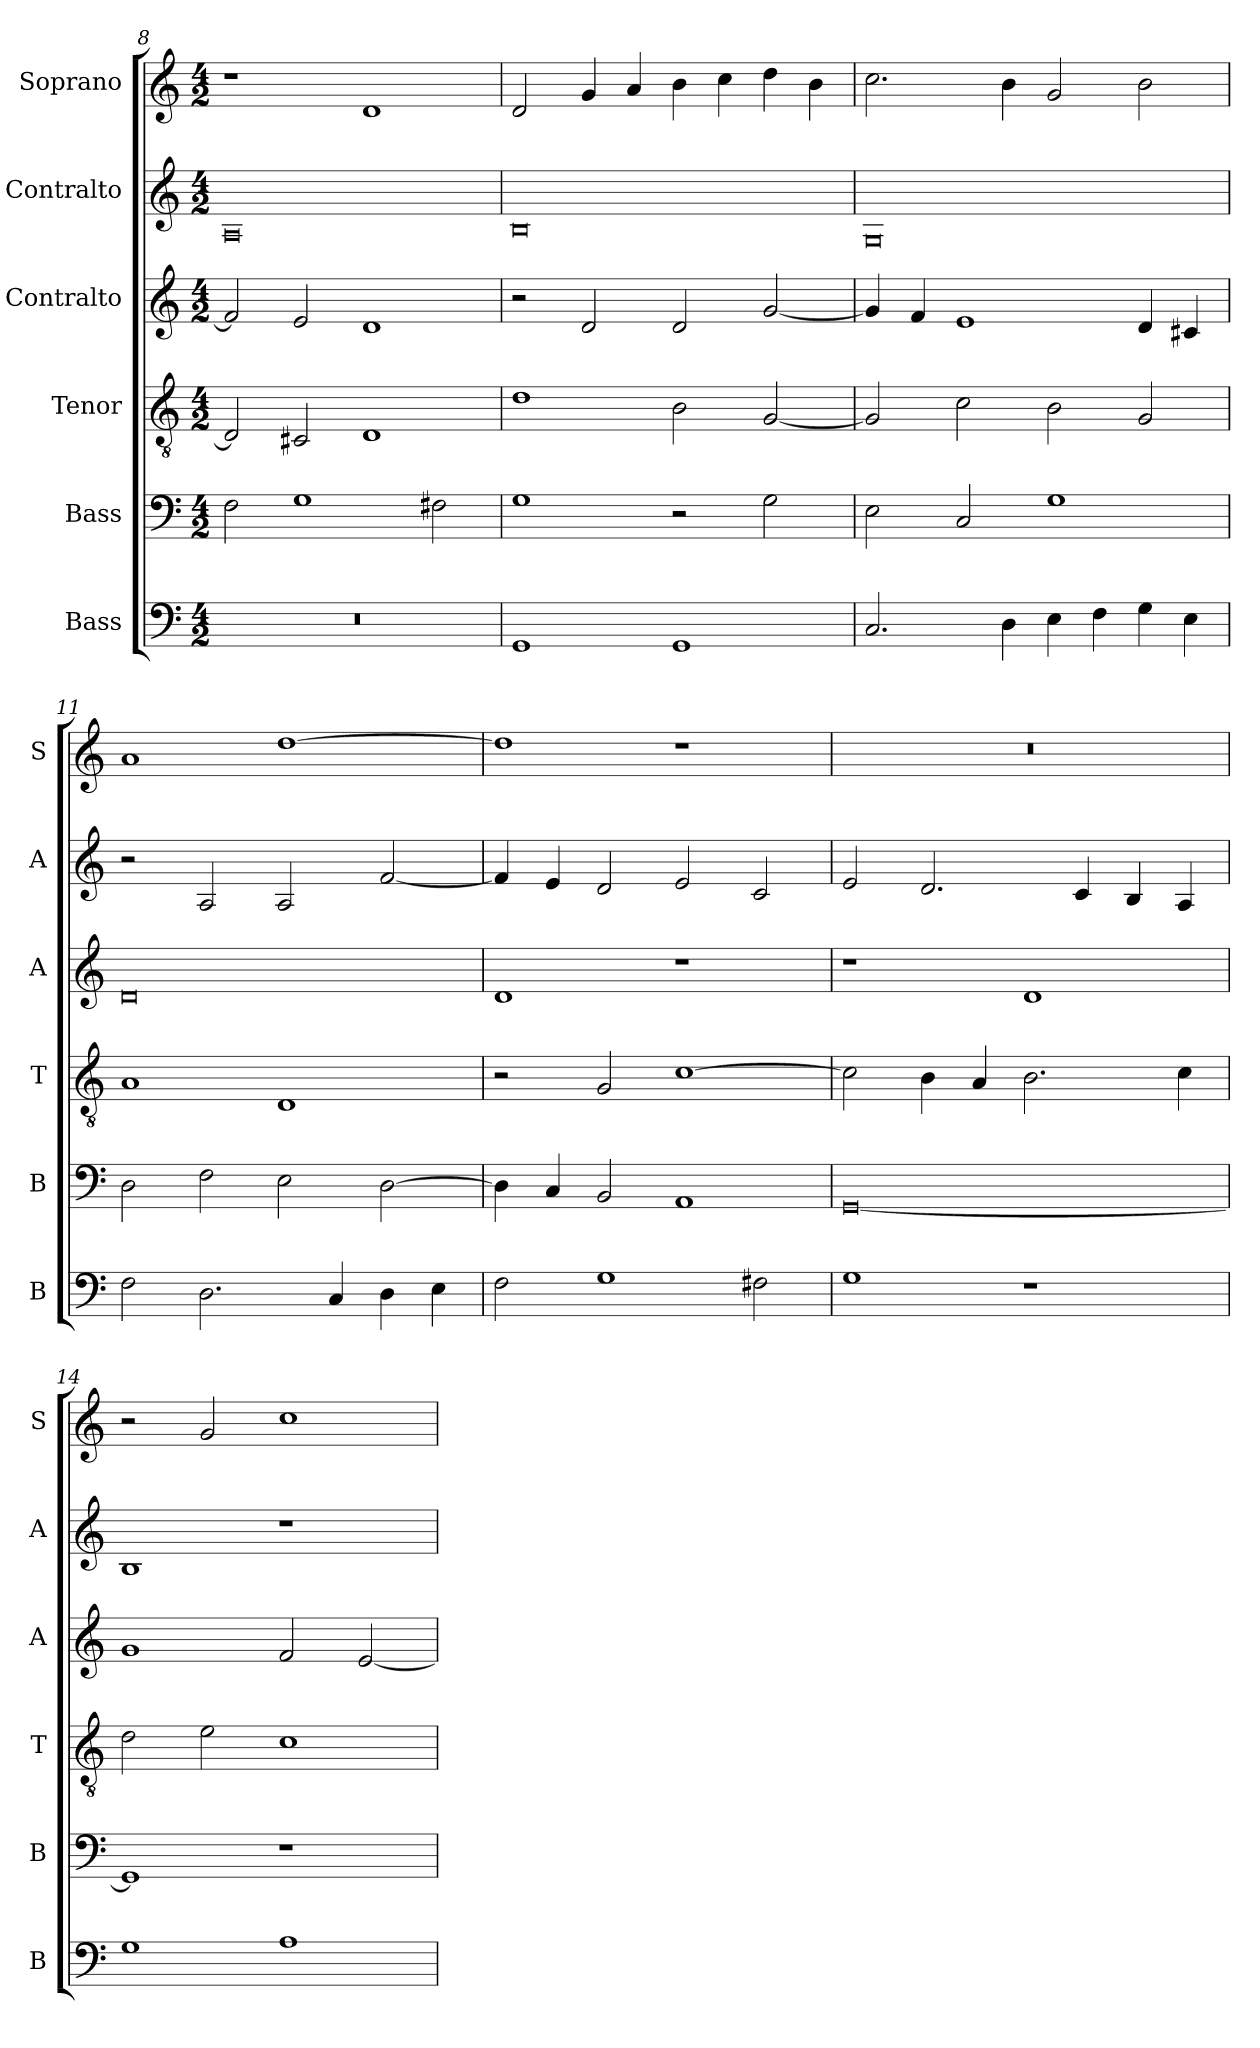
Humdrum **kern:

**kern	**kern	**kern	**kern	**kern	**kern
*part6	*part5	*part4	*part3	*part2	*part1
*staff6	*staff5	*staff4	*staff3	*staff2	*staff1
*I"Bass	*I"Bass	*I"Tenor	*I"Contralto	*I"Contralto	*I"Soprano
*I'B	*I'B	*I'T	*I'A	*I'A	*I'S
*clefF4	*clefF4	*clefGv2	*clefG2	*clefG2	*clefG2
*k[]	*k[]	*k[]	*k[]	*k[]	*k[]
*G:mix	*G:mix	*G:mix	*G:mix	*G:mix	*G:mix
*M4/2	*M4/2	*M4/2	*M4/2	*M4/2	*M4/2
=8	=8	=8	=8	=8	=8
0r	2F	2D]	2f]	0A	1r
.	1G	2C#X	2e	.	.
.	.	1D	1d	.	1d
.	2F#X	.	.	.	.
=9	=9	=9	=9	=9	=9
1GG	1G	1d	2r	0B	2d
.	.	.	2d	.	4g
.	.	.	.	.	4a
1GG	2r	2B	2d	.	4b
.	.	.	.	.	4cc
.	2G	[2G	[2g	.	4dd
.	.	.	.	.	4b
=10	=10	=10	=10	=10	=10
2.C	2E	2G]	4g]	0G	2.cc
.	.	.	4f	.	.
.	2C	2c	1e	.	.
4D	.	.	.	.	4b
4E	1G	2B	.	.	2g
4F	.	.	.	.	.
4G	.	2G	4d	.	2b
4E	.	.	4c#X	.	.
=11	=11	=11	=11	=11	=11
2F	2D	1A	0d	2r	1a
2.D	2F	.	.	2A	.
.	2E	1D	.	2A	[1dd
4C	.	.	.	.	.
4D	[2D	.	.	[2f	.
4E	.	.	.	.	.
=12	=12	=12	=12	=12	=12
2F	4D]	2r	1d	4f]	1dd]
.	4C	.	.	4e	.
1G	2BB	2G	.	2d	.
.	1AA	[1c	1r	2e	1r
2F#X	.	.	.	2c	.
=13	=13	=13	=13	=13	=13
1G	[0GG	2c]	1r	2e	0r
.	.	4B	.	2.d	.
.	.	4A	.	.	.
1r	.	2.B	1d	.	.
.	.	.	.	4c	.
.	.	.	.	4B	.
.	.	4c	.	4A	.
=14	=14	=14	=14	=14	=14
1G	1GG]	2d	1g	1B	2r
.	.	2e	.	.	2g
1A	1r	1c	2f	1r	1cc
.	.	.	[2e	.	.
=	=	=	=	=	=
*-	*-	*-	*-	*-	*-
